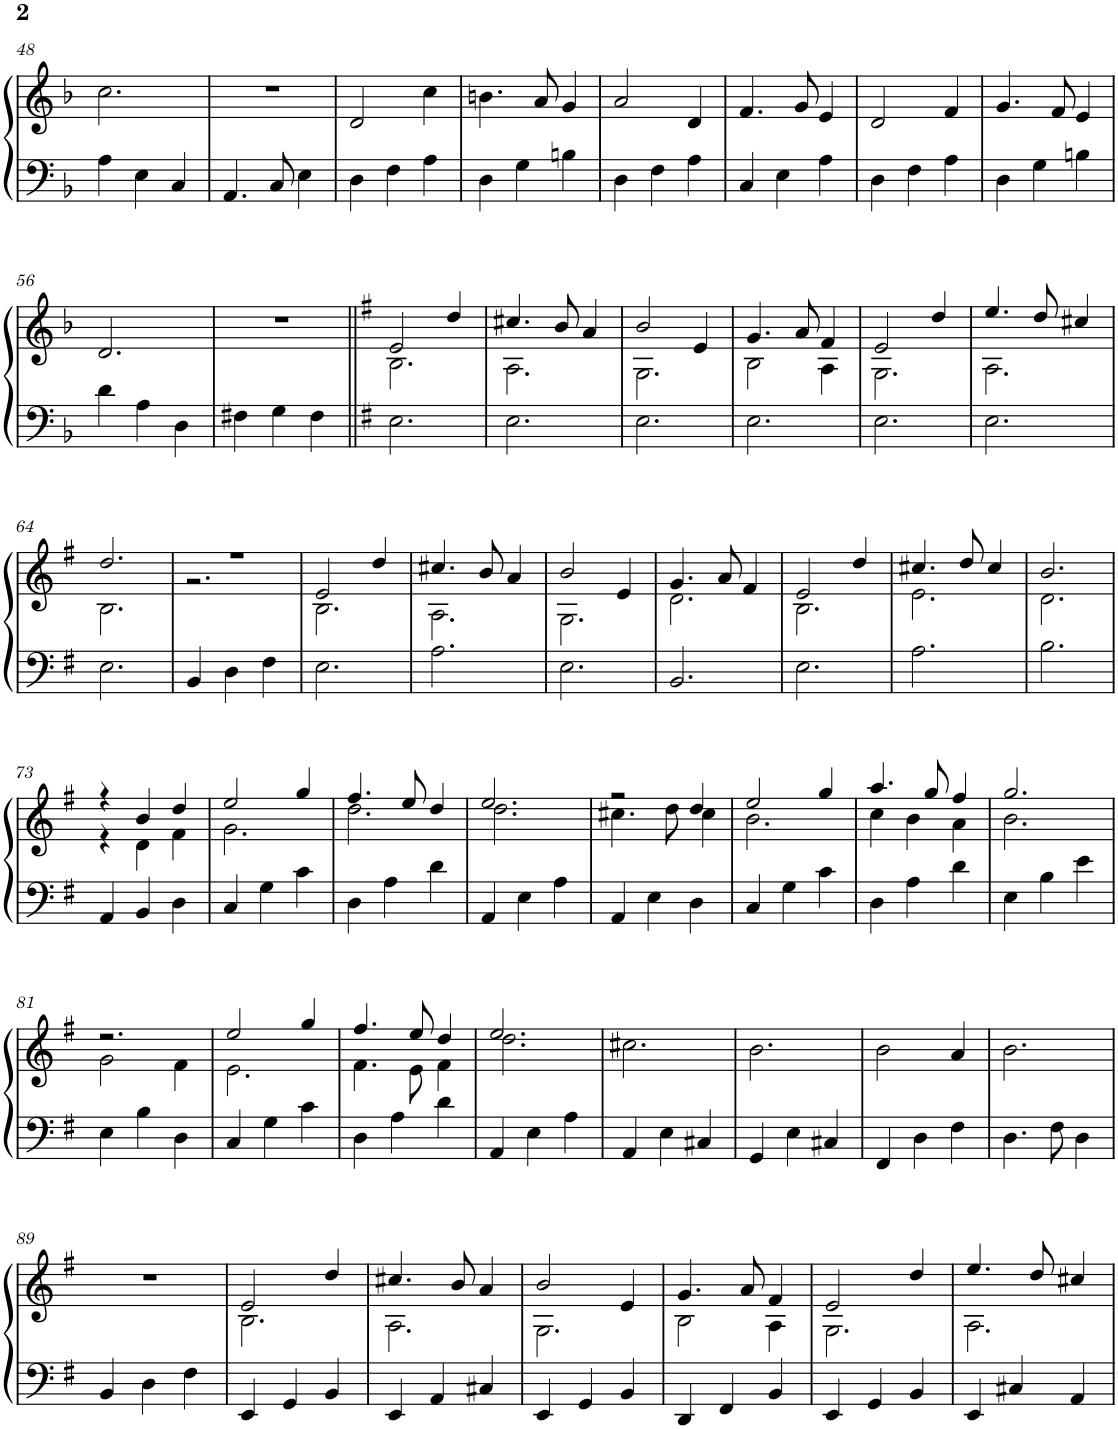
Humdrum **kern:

**kern	**kern
*part1	*part1
*staff2	*staff1
*I"Piano	*
*I'Pno.	*
!!LO:PB:g=z
*clefF4	*clefG2
*k[b-]	*k[b-]
*M3/4	*M3/4
=48	=48
4A\	2.cc\
4E\	.
4C/	.
=49	=49
4.AA/	2.r
8C/	.
4E\	.
=50	=50
4D\	2d/
4F\	.
4A\	4cc\
=51	=51
4D\	4.bn\
4G\	.
.	8a/
4Bn\	4g/
=52	=52
4D\	2a/
4F\	.
4A\	4d/
=53	=53
4C/	4.f/
4E\	.
.	8g/
4A\	4e/
=54	=54
4D\	2d/
4F\	.
4A\	4f/
=55	=55
4D\	4.g/
4G\	.
.	8f/
4Bn\	4e/
!!LO:LB:g=z
=56	=56
4d\	2.d/
4A\	.
4D\	.
=57	=57
4F#X\	2.r
4G\	.
4F#\	.
=58||	=58||
*k[f#]	*k[f#]
*	*^
2.E\	2e/	2.B\
.	4dd/	.
=59	=59	=59
2.E\	4.cc#X/	2.A\
.	8b/	.
.	4a/	.
=60	=60	=60
2.E\	2b/	2.G\
.	4e/	.
=61	=61	=61
2.E\	4.g/	2B\
.	8a/	.
.	4f#/	4A\
=62	=62	=62
2.E\	2e/	2.G\
.	4dd/	.
=63	=63	=63
2.E\	4.ee/	2.A\
.	8dd/	.
.	4cc#X/	.
!!LO:LB:g=z	!!
=64	=64	=64
2.E\	2.dd/	2.B\
=65	=65	=65
4BB/	2.r	2.r
4D\	.	.
4F#\	.	.
=66	=66	=66
2.E\	2e/	2.B\
.	4dd/	.
=67	=67	=67
2.A\	4.cc#X/	2.A\
.	8b/	.
.	4a/	.
=68	=68	=68
2.E\	2b/	2.G\
.	4e/	.
=69	=69	=69
2.BB/	4.g/	2.d\
.	8a/	.
.	4f#/	.
=70	=70	=70
2.E\	2e/	2.B\
.	4dd/	.
=71	=71	=71
2.A\	4.cc#X/	2.e\
.	8dd/	.
.	4cc#/	.
=72	=72	=72
2.B\	2.b/	2.d\
!!LO:LB:g=z	!!
=73	=73	=73
4AA/	4r	4r
4BB/	4b/	4d\
4D\	4dd/	4f#\
=74	=74	=74
4C/	2ee/	2.g\
4G\	.	.
4c\	4gg/	.
=75	=75	=75
4D\	4.ff#/	2.dd\
4A\	.	.
.	8ee/	.
4d\	4dd/	.
=76	=76	=76
4AA/	2.ee/	2.dd\
4E\	.	.
4A\	.	.
=77	=77	=77
4AA/	2r	4.cc#X\
4E\	.	.
.	.	8dd\
4D\	4dd/	4cc#\
=78	=78	=78
4C/	2ee/	2.b\
4G\	.	.
4c\	4gg/	.
=79	=79	=79
4D\	4.aa/	4cc\
4A\	.	4b\
.	8gg/	.
4d\	4ff#/	4a\
=80	=80	=80
4E\	2.gg/	2.b\
4B\	.	.
4e\	.	.
!!LO:LB:g=z	!!
=81	=81	=81
4E\	2.r	2g\
4B\	.	.
4D\	.	4f#\
=82	=82	=82
4C/	2ee/	2.e\
4G\	.	.
4c\	4gg/	.
=83	=83	=83
4D\	4.ff#/	4.f#\
4A\	.	.
.	8ee/	8e\
4d\	4dd/	4f#\
=84	=84	=84
4AA/	2.ee/	2.dd\
4E\	.	.
4A\	.	.
*	*v	*v
=85	=85
4AA/	2.cc#X\
4E\	.
4C#X/	.
=86	=86
4GG/	2.b\
4E\	.
4C#X/	.
=87	=87
4FF#/	2b\
4D\	.
4F#\	4a/
=88	=88
4.D\	2.b\
8F#\	.
4D\	.
!!LO:LB:g=z
=89	=89
4BB/	2.r
4D\	.
4F#\	.
=90	=90
*	*^
4EE/	2e/	2.B\
4GG/	.	.
4BB/	4dd/	.
=91	=91	=91
4EE/	4.cc#X/	2.A\
4AA/	.	.
.	8b/	.
4C#X/	4a/	.
=92	=92	=92
4EE/	2b/	2.G\
4GG/	.	.
4BB/	4e/	.
=93	=93	=93
4DD/	4.g/	2B\
4FF#/	.	.
.	8a/	.
4BB/	4f#/	4A\
=94	=94	=94
4EE/	2e/	2.G\
4GG/	.	.
4BB/	4dd/	.
=95	=95	=95
4EE/	4.ee/	2.A\
4C#X/	.	.
.	8dd/	.
4AA/	4cc#X/	.
*	*v	*v
=	=
*-	*-
